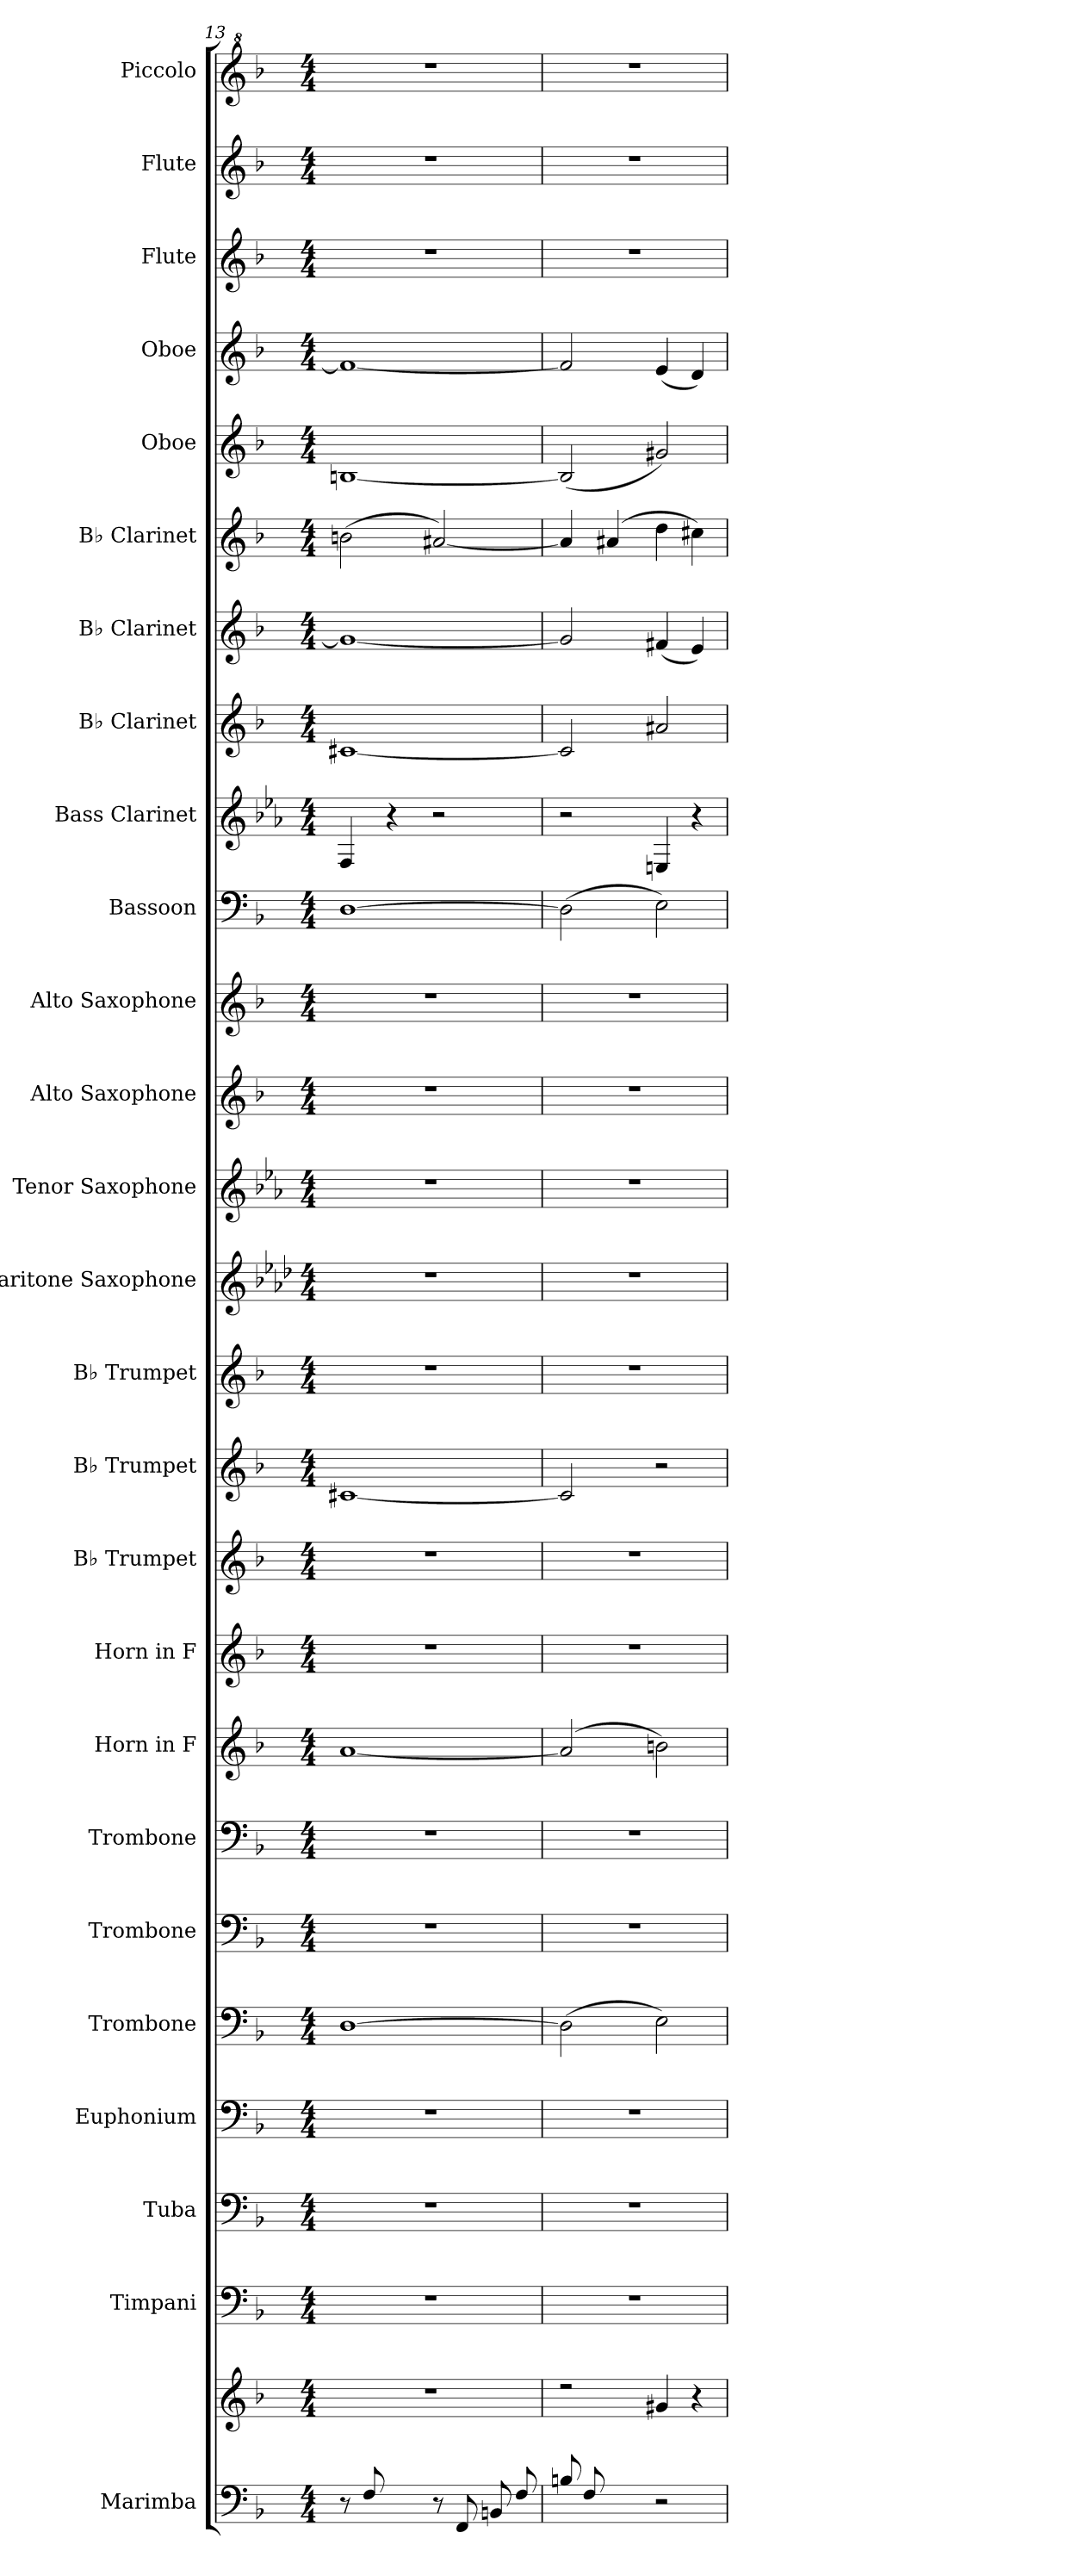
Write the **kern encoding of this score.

**kern	**kern	**kern	**kern	**kern	**kern	**kern	**kern	**kern	**kern	**kern	**kern	**kern	**kern	**kern	**kern	**kern	**kern	**kern	**kern	**kern	**kern	**kern	**kern	**kern	**kern	**kern
*part26	*part26	*part25	*part24	*part23	*part22	*part21	*part20	*part19	*part18	*part17	*part16	*part15	*part14	*part13	*part12	*part11	*part10	*part9	*part8	*part7	*part6	*part5	*part4	*part3	*part2	*part1
*staff27	*staff26	*staff25	*staff24	*staff23	*staff22	*staff21	*staff20	*staff19	*staff18	*staff17	*staff16	*staff15	*staff14	*staff13	*staff12	*staff11	*staff10	*staff9	*staff8	*staff7	*staff6	*staff5	*staff4	*staff3	*staff2	*staff1
*I"Marimba	*	*I"Timpani	*I"Tuba	*I"Euphonium	*I"Trombone	*I"Trombone	*I"Trombone	*I"Horn in F	*I"Horn in F	*I"B♭ Trumpet	*I"B♭ Trumpet	*I"B♭ Trumpet	*I"Baritone Saxophone	*I"Tenor Saxophone	*I"Alto Saxophone	*I"Alto Saxophone	*I"Bassoon	*I"Bass Clarinet	*I"B♭ Clarinet	*I"B♭ Clarinet	*I"B♭ Clarinet	*I"Oboe	*I"Oboe	*I"Flute	*I"Flute	*I"Piccolo
*I'Mrm.	*	*I'Timp.	*I'Tba.	*I'Euph.	*I'Tbn.	*I'Tbn.	*I'Tbn.	*	*	*I'B♭ Tpt.	*I'B♭ Tpt.	*I'B♭ Tpt.	*I'Bar. Sax.	*I'T. Sax.	*I'A. Sax.	*I'A. Sax.	*I'Bsn.	*I'B. Cl.	*I'B♭ Cl.	*I'B♭ Cl.	*I'B♭ Cl.	*I'Ob.	*I'Ob.	*I'Fl.	*I'Fl.	*I'Picc.
*clefF4	*clefG2	*clefF4	*clefF4	*clefF4	*clefF4	*clefF4	*clefF4	*clefG2	*clefG2	*clefG2	*clefG2	*clefG2	*clefG2	*clefG2	*clefG2	*clefG2	*clefF4	*clefG2	*clefG2	*clefG2	*clefG2	*clefG2	*clefG2	*clefG2	*clefG2	*clefG^2
*	*	*	*	*	*	*	*	*ITrd4c7	*ITrd4c7	*ITrd1c2	*ITrd1c2	*ITrd1c2	*ITrd12c21	*ITrd8c14	*ITrd5c9	*ITrd5c9	*	*ITrd8c14	*ITrd1c2	*ITrd1c2	*ITrd1c2	*	*	*	*	*ITrd-7c-12
*k[b-]	*k[b-]	*k[b-]	*k[b-]	*k[b-]	*k[b-]	*k[b-]	*k[b-]	*k[b-e-]	*k[b-e-]	*k[b-e-a-]	*k[b-e-a-]	*k[b-e-a-]	*k[b-e-a-d-]	*k[b-e-a-]	*k[b-e-a-d-]	*k[b-e-a-d-]	*k[b-]	*k[b-e-a-]	*k[b-e-a-]	*k[b-e-a-]	*k[b-e-a-]	*k[b-]	*k[b-]	*k[b-]	*k[b-]	*k[b-]
*M4/4	*M4/4	*M4/4	*M4/4	*M4/4	*M4/4	*M4/4	*M4/4	*M4/4	*M4/4	*M4/4	*M4/4	*M4/4	*M4/4	*M4/4	*M4/4	*M4/4	*M4/4	*M4/4	*M4/4	*M4/4	*M4/4	*M4/4	*M4/4	*M4/4	*M4/4	*M4/4
=13	=13	=13	=13	=13	=13	=13	=13	=13	=13	=13	=13	=13	=13	=13	=13	=13	=13	=13	=13	=13	=13	=13	=13	=13	=13	=13
*	*^	*	*	*	*	*	*	*	*	*	*	*	*	*	*	*	*	*	*	*	*	*	*	*	*	*
8r	1r	4ryy	1r	1r	1r	[1D	1r	1r	[1d	1r	1r	[1Bn	1r	1r	1r	1r	1r	[1D	4FF/	[1Bn	1f_	(2an\	[1Bn	1f_	1r	1r	1r
8F/L	.	.	.	.	.	.	.	.	.	.	.	.	.	.	.	.	.	.	.	.	.	.	.	.	.	.	.
4ryy	.	8d\	.	.	.	.	.	.	.	.	.	.	.	.	.	.	.	.	4r	.	.	.	.	.	.	.	.
.	.	8f\J	.	.	.	.	.	.	.	.	.	.	.	.	.	.	.	.	.	.	.	.	.	.	.	.	.
8r	.	2ryy	.	.	.	.	.	.	.	.	.	.	.	.	.	.	.	.	2r	.	.	[2g#X/)	.	.	.	.	.
8FF/L	.	.	.	.	.	.	.	.	.	.	.	.	.	.	.	.	.	.	.	.	.	.	.	.	.	.	.
8BBn/	.	.	.	.	.	.	.	.	.	.	.	.	.	.	.	.	.	.	.	.	.	.	.	.	.	.	.
8F/J	.	.	.	.	.	.	.	.	.	.	.	.	.	.	.	.	.	.	.	.	.	.	.	.	.	.	.
=14	=14	=14	=14	=14	=14	=14	=14	=14	=14	=14	=14	=14	=14	=14	=14	=14	=14	=14	=14	=14	=14	=14	=14	=14	=14	=14	=14
8Bn/L	2r	4ryy	1r	1r	1r	(2D\]	1r	1r	(2d/]	1r	1r	2B/]	1r	1r	1r	1r	1r	(2D\]	2r	2B/]	2f/]	4g#/]	(2B/]	2f/]	1r	1r	1r
8F/	.	.	.	.	.	.	.	.	.	.	.	.	.	.	.	.	.	.	.	.	.	.	.	.	.	.	.
4ryy	.	8d\	.	.	.	.	.	.	.	.	.	.	.	.	.	.	.	.	.	.	.	(4g#X/	.	.	.	.	.
.	.	8f\J	.	.	.	.	.	.	.	.	.	.	.	.	.	.	.	.	.	.	.	.	.	.	.	.	.
2r	4g#X/	2ryy	.	.	.	2E\)	.	.	2en\)	.	.	2r	.	.	.	.	.	2E\)	4EEn/	2g#X/	(4en/	4cc\	2g#X/)	(4e/	.	.	.
.	4r	.	.	.	.	.	.	.	.	.	.	.	.	.	.	.	.	.	4r	.	4d/)	4bn\)	.	4d/)	.	.	.
*	*v	*v	*	*	*	*	*	*	*	*	*	*	*	*	*	*	*	*	*	*	*	*	*	*	*	*	*
=	=	=	=	=	=	=	=	=	=	=	=	=	=	=	=	=	=	=	=	=	=	=	=	=	=	=
*-	*-	*-	*-	*-	*-	*-	*-	*-	*-	*-	*-	*-	*-	*-	*-	*-	*-	*-	*-	*-	*-	*-	*-	*-	*-	*-
